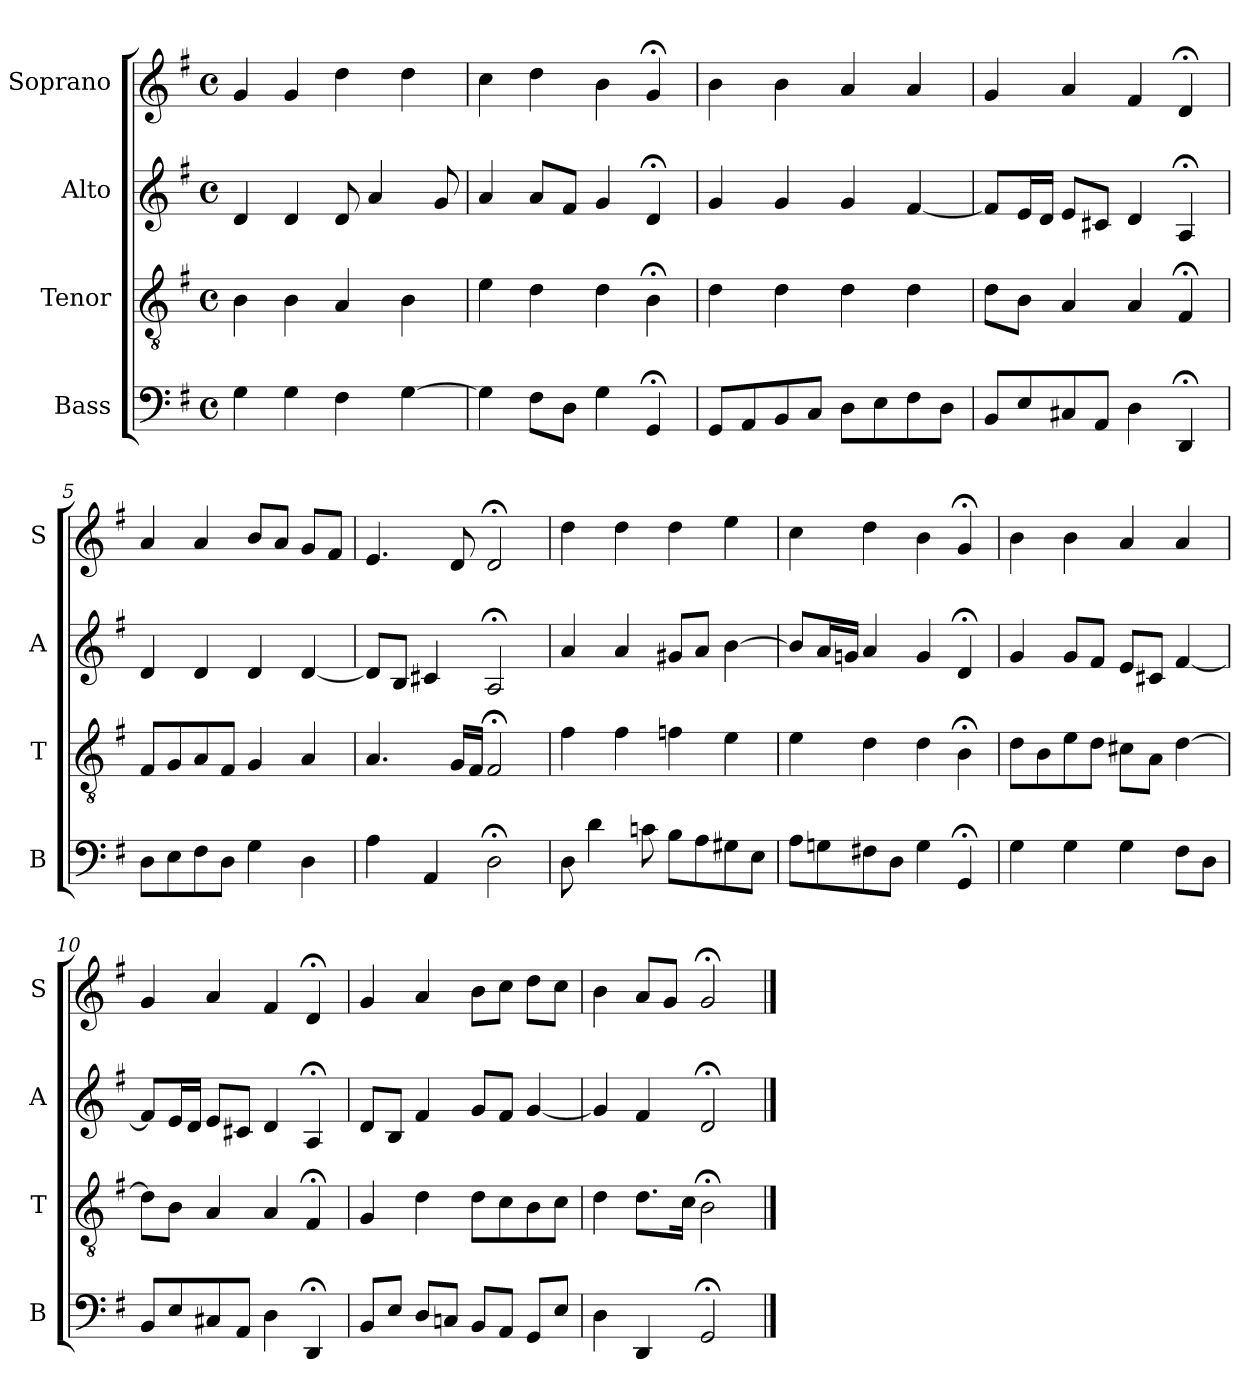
**kern	**kern	**kern	**kern
*part4	*part3	*part2	*part1
*staff4	*staff3	*staff2	*staff1
*I"Bass	*I"Tenor	*I"Alto	*I"Soprano
*I'B	*I'T	*I'A	*I'S
*clefF4	*clefGv2	*clefG2	*clefG2
*k[f#]	*k[f#]	*k[f#]	*k[f#]
*G:	*G:	*G:	*G:
*M4/4	*M4/4	*M4/4	*M4/4
*met(c)	*met(c)	*met(c)	*met(c)
*MM100	*MM100	*MM100	*MM100
=1	=1	=1	=1
4G	4B	4d	4g
4G	4B	4d	4g
4F#	4A	8d	4dd
.	.	4a	.
[4G	4B	.	4dd
.	.	8g	.
=2	=2	=2	=2
4G]	4e	4a	4cc
8F#L	4d	8aL	4dd
8DJ	.	8f#J	.
4G	4d	4g	4b
4GG;<	4B;<	4d;<	4g;<
=3	=3	=3	=3
8GGL	4d	4g	4b
8AA	.	.	.
8BB	4d	4g	4b
8CJ	.	.	.
8DL	4d	4g	4a
8E	.	.	.
8F#	4d	[4f#	4a
8DJ	.	.	.
=4	=4	=4	=4
8BBL	8dL	8f#L]	4g
8E	8BJ	16eL	.
.	.	16dJJ	.
8C#X	4A	8eL	4a
8AAJ	.	8c#XJ	.
4D	4A	4d	4f#
4DD;<	4F#;<	4A;<	4d;<
=5	=5	=5	=5
8DL	8F#L	4d	4a
8E	8G	.	.
8F#	8A	4d	4a
8DJ	8F#J	.	.
4G	4G	4d	8bL
.	.	.	8aJ
4D	4Ai	[4d	8gL
.	.	.	8f#J
=6	=6	=6	=6
4A	4.Ai	8dL]	4.ei
.	.	8BJ	.
4AA	.	4c#X	.
.	16GiLL	.	8di
.	16F#JJ	.	.
2D;<	2F#;<	2A;<	2d;<
=7	=7	=7	=7
8D	4f#	4a	4dd
4d	.	.	.
.	4f#	4a	4dd
8cn	.	.	.
8BL	4fn	8g#XL	4dd
8A	.	8aJ	.
8G#X	4e	[4b	4ee
8EJ	.	.	.
=8	=8	=8	=8
8AL	4e	8bL]	4cc
8Gn	.	16aL	.
.	.	16gnJJ	.
8F#X	4d	4a	4dd
8DJ	.	.	.
4G	4d	4g	4b
4GG;<	4B;<	4d;<	4g;<
=9	=9	=9	=9
4G	8dL	4g	4b
.	8B	.	.
4G	8e	8gL	4b
.	8dJ	8f#J	.
4G	8c#XL	8eL	4a
.	8AJ	8c#XJ	.
8F#L	[4d	[4f#	4a
8DJ	.	.	.
=10	=10	=10	=10
8BBL	8dL]	8f#L]	4g
8E	8BJ	16eL	.
.	.	16dJJ	.
8C#X	4A	8eL	4a
8AAJ	.	8c#XJ	.
4D	4A	4d	4f#
4DD;<	4F#;<	4A;<	4d;<
=11	=11	=11	=11
8BBL	4G	8dL	4g
8EJ	.	8BJ	.
8DL	4d	4f#	4a
8CnJ	.	.	.
8BBL	8dL	8gL	8bL
8AAJ	8c	8f#J	8ccJ
8GGL	8B	[4g	8ddL
8EJ	8cJ	.	8ccJ
=12	=12	=12	=12
4D	4d	4g]	4b
4DD	8.dL	4f#	8aL
.	.	.	8gJ
.	16cJk	.	.
2GG;<	2B;<	2d;<	2g;<
==	==	==	==
*-	*-	*-	*-
